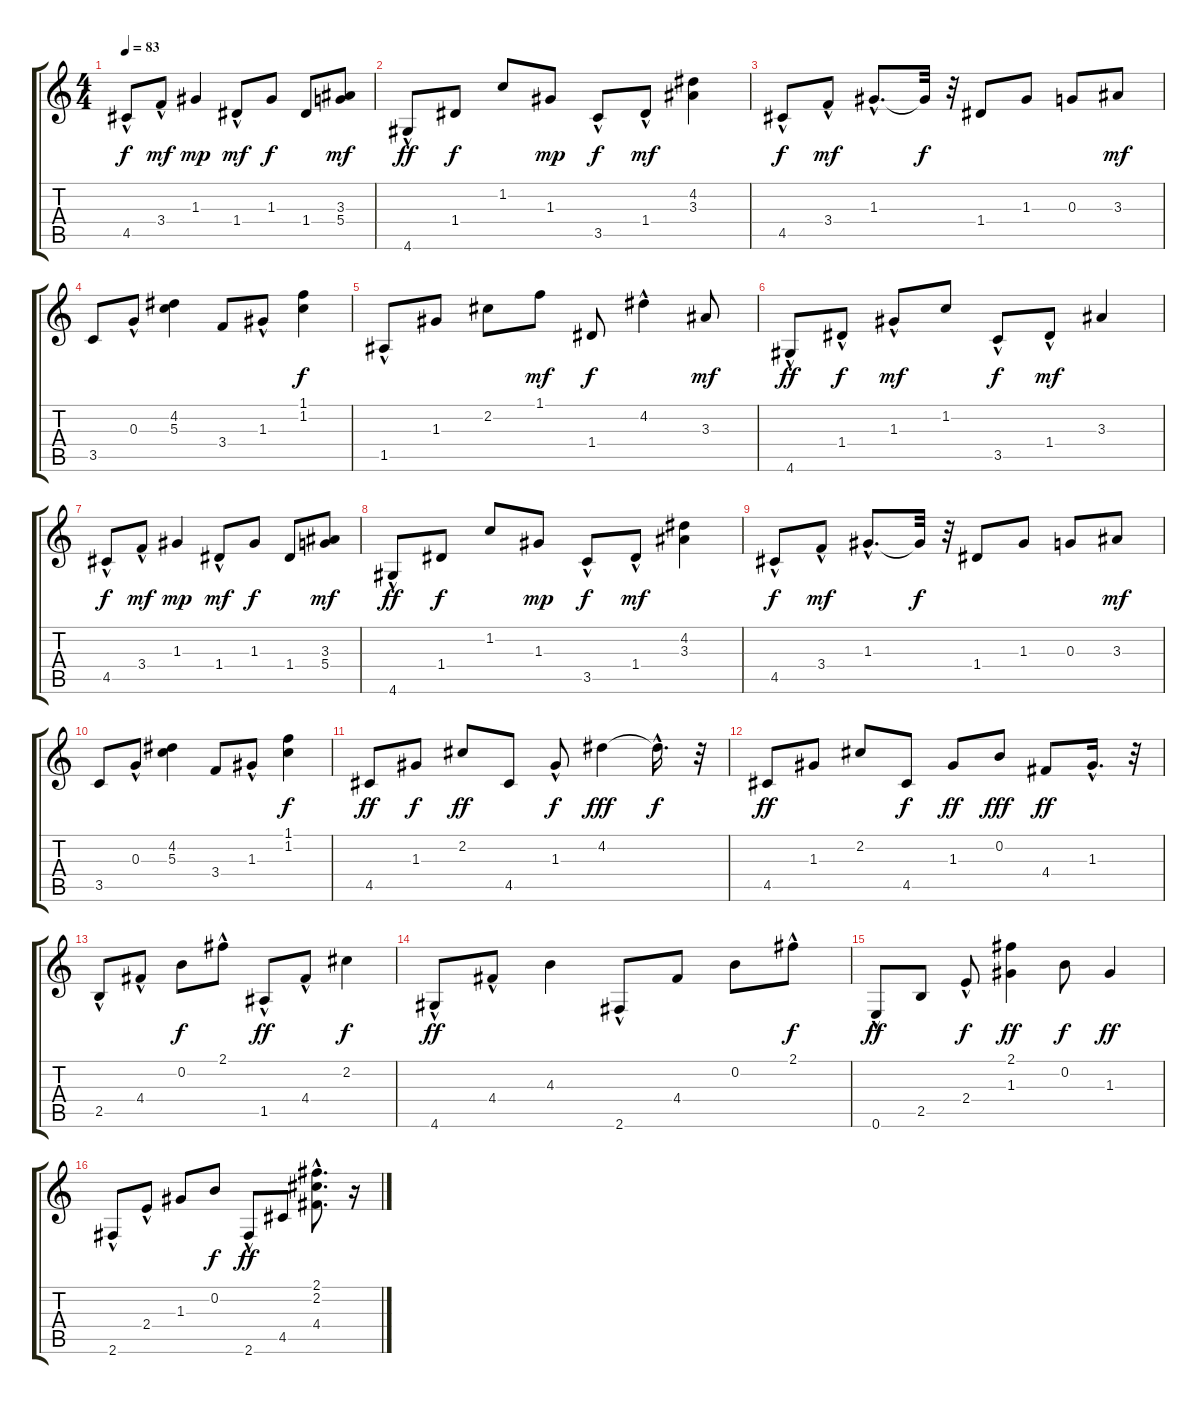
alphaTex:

\track "" {instrument electricguitarclean}
\staff {score tabs}
\tuning (E4 B3 G3 D3 A2 E2) {hide}
\ts (4 4)
\tempo 83
\clef g2
\ks c
4.5{hac}.8{dy f} 3.4{hac}.8{dy mf} 1.3.4{dy mp} 1.4{hac}.8{dy mf} 1.3.8{dy f} 1.4.8 (3.3 5.4).8{dy mf} |
4.6{hac}.8{dy ff} 1.4.8{dy f} 1.2.8 1.3.8{dy mp} 3.5{hac}.8{dy f} 1.4{hac}.8{dy mf} (4.2 3.3).4 |
4.5{hac}.8{dy f} 3.4{hac}.8{dy mf} 1.3{hac}.8{d} 1.3{t}.32{dy f} r.32 1.4.8 1.3.8 0.3.8 3.3.8{dy mf} |
3.5.8 0.3{hac}.8 (4.2 5.3).4 3.4.8 1.3{hac}.8 (1.1 1.2).4{dy f} |
1.5{hac}.8 1.3.8 2.2.8 1.1.8{dy mf} 1.4.8{dy f} 4.2{hac}.4 3.3.8{dy mf} |
4.6{hac}.8{dy ff} 1.4{hac}.8{dy f} 1.3{hac}.8{dy mf} 1.2.8 3.5{hac}.8{dy f} 1.4{hac}.8{dy mf} 3.3.4 |
4.5{hac}.8{dy f} 3.4{hac}.8{dy mf} 1.3.4{dy mp} 1.4{hac}.8{dy mf} 1.3.8{dy f} 1.4.8 (3.3 5.4).8{dy mf} |
4.6{hac}.8{dy ff} 1.4.8{dy f} 1.2.8 1.3.8{dy mp} 3.5{hac}.8{dy f} 1.4{hac}.8{dy mf} (4.2 3.3).4 |
4.5{hac}.8{dy f} 3.4{hac}.8{dy mf} 1.3{hac}.8{d} 1.3{t}.32{dy f} r.32 1.4.8 1.3.8 0.3.8 3.3.8{dy mf} |
3.5.8 0.3{hac}.8 (4.2 5.3).4 3.4.8 1.3{hac}.8 (1.1 1.2).4{dy f} |
4.5.8{dy ff} 1.3.8{dy f} 2.2.8{dy ff} 4.5.8 1.3{hac}.8{dy f} 4.2.4{dy fff} 4.2{hac t}.16{d dy f} r.32 |
4.5.8{dy ff} 1.3.8 2.2.8 4.5.8{dy f} 1.3.8{dy ff} 0.2.8{dy fff} 4.4.8{dy ff} 1.3{hac}.16{d} r.32 |
2.5{hac}.8 4.4{hac}.8 0.2.8{dy f} 2.1{hac}.8 1.5{hac}.8{dy ff} 4.4{hac}.8 2.2.4{dy f} |
4.6{hac}.8{dy ff} 4.4{hac}.8 4.3.4 2.6{hac}.8 4.4.8 0.2.8 2.1{hac}.8{dy f} |
0.6{hac}.8{dy ff} 2.5.8 2.4{hac}.8{dy f} (2.1 1.3).4{dy ff} 0.2.8{dy f} 1.3.4{dy ff} |
2.6{hac}.8 2.4{hac}.8 1.3.8 0.2.8{dy f} 2.6{hac}.8{dy ff} 4.5.8 (2.1 2.2 4.4{hac}).8{d} r.16
